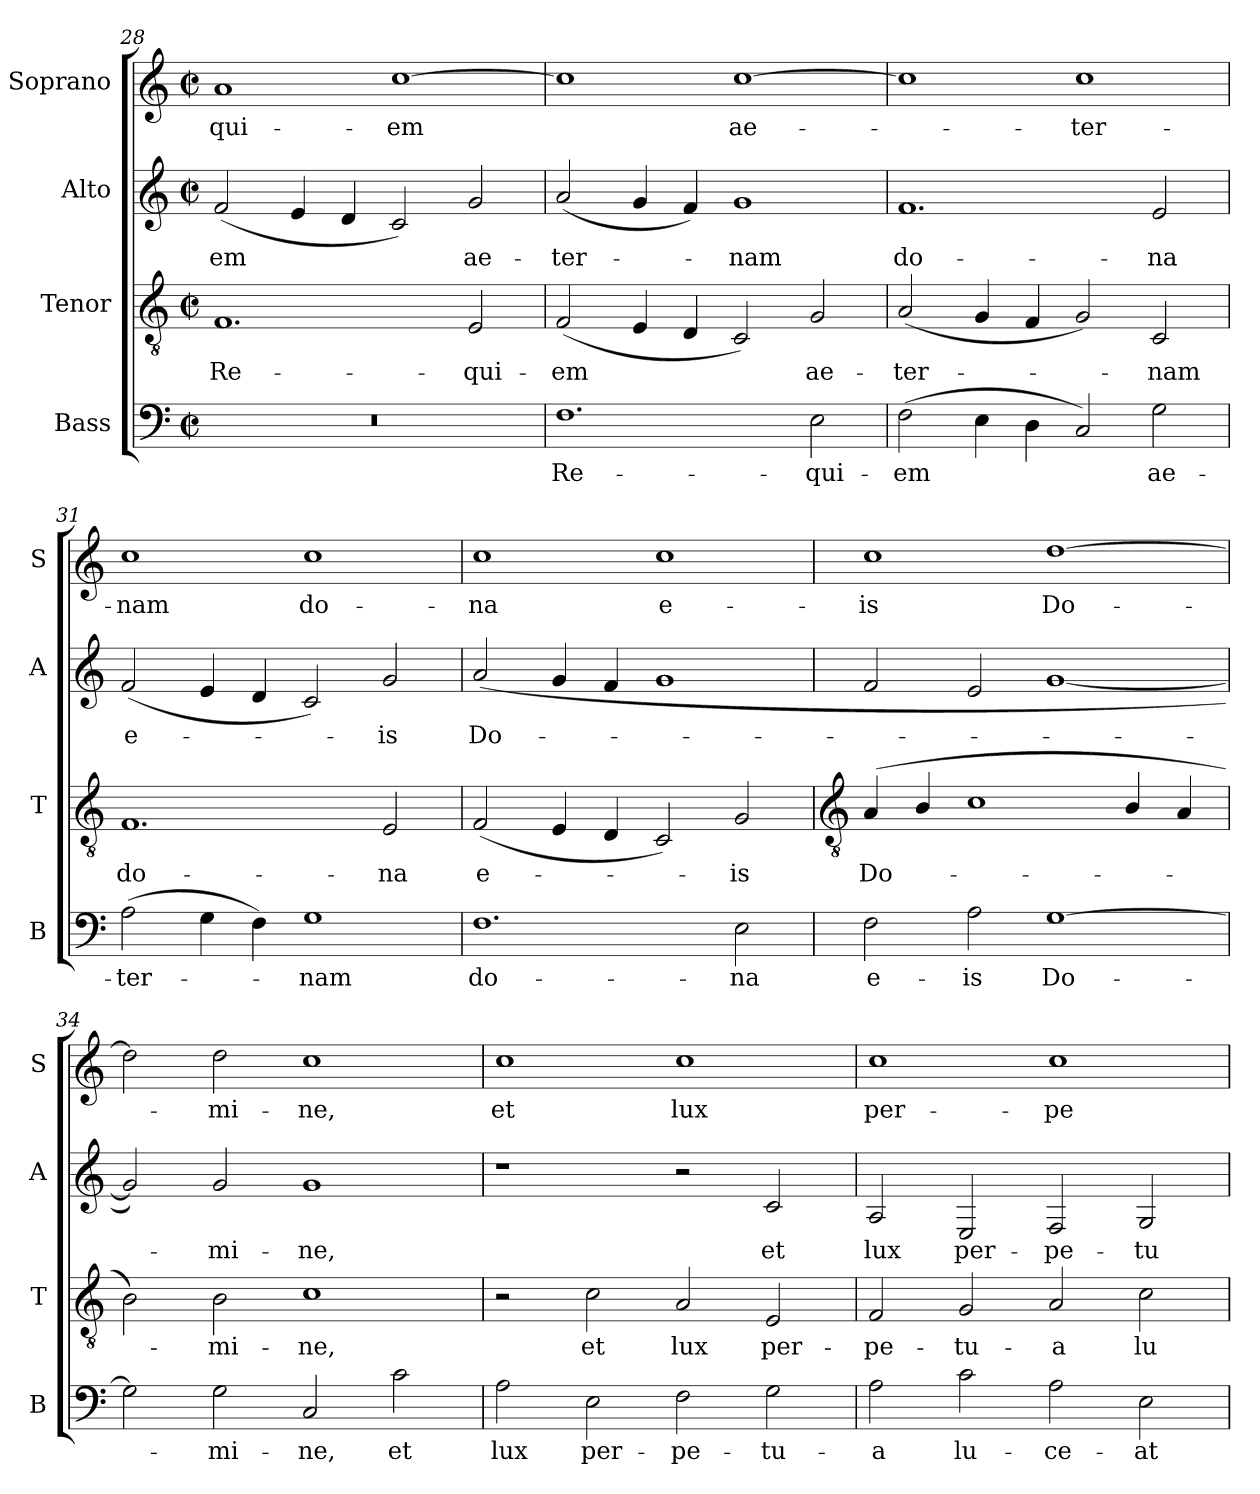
**kern	**text	**kern	**text	**kern	**text	**kern	**text
*part4	*part4	*part3	*part3	*part2	*part2	*part1	*part1
*staff4	*staff4	*staff3	*staff3	*staff2	*staff2	*staff1	*staff1
*I"Bass	*	*I"Tenor	*	*I"Alto	*	*I"Soprano	*
*I'B	*	*I'T	*	*I'A	*	*I'S	*
*clefF4	*	*clefGv2	*	*clefG2	*	*clefG2	*
*k[]	*	*k[]	*	*k[]	*	*k[]	*
*C:	*	*C:	*	*C:	*	*C:	*
*M4/2	*	*M4/2	*	*M4/2	*	*M4/2	*
*met(c|)	*	*met(c|)	*	*met(c|)	*	*met(c|)	*
=28	=28	=28	=28	=28	=28	=28	=28
!	!	!	!LO:LY:b	!	!LO:LY:b	!	!LO:LY:b
0r	.	1.F	Re-	(<2f	-em	1a	-qui-
.	.	.	.	4e	.	.	.
.	.	.	.	4d	.	.	.
!	!	!	!	!	!	!	!LO:LY:b
.	.	.	.	2c)	.	[1cc	-em
!	!	!	!LO:LY:b	!	!LO:LY:b	!	!
.	.	2E	-qui-	2g	ae-	.	.
=29	=29	=29	=29	=29	=29	=29	=29
!	!LO:LY:b	!	!LO:LY:b	!	!LO:LY:b	!	!
1.F	Re-	(<2F	-em	(<2a	-ter-	1cc]	.
.	.	4E	.	4g	.	.	.
.	.	4D	.	4f)	.	.	.
!	!	!	!	!	!LO:LY:b	!	!LO:LY:b
.	.	2C)	.	1g	nam	[1cc	ae-
!	!LO:LY:b	!	!LO:LY:b	!	!	!	!
2E	-qui-	2G	ae-	.	.	.	.
=30	=30	=30	=30	=30	=30	=30	=30
!	!LO:LY:b	!	!LO:LY:b	!	!LO:LY:b	!	!
(>2F	-em	(<2A	-ter-	1.f	do-	1cc]	.
4E	.	4G	.	.	.	.	.
4D	.	4F	.	.	.	.	.
!	!	!	!	!	!	!	!LO:LY:b
2C)	.	2G)	.	.	.	1cc	ter-
!	!LO:LY:b	!	!LO:LY:b	!	!LO:LY:b	!	!
2G	ae-	2C	nam	2e	-na	.	.
=31	=31	=31	=31	=31	=31	=31	=31
!	!LO:LY:b	!	!LO:LY:b	!	!LO:LY:b	!	!LO:LY:b
(>2A	-ter-	1.F	do-	(<2f	e-	1cc	-nam
4G	.	.	.	4e	.	.	.
4F)	.	.	.	4d	.	.	.
!	!LO:LY:b	!	!	!	!	!	!LO:LY:b
1G	nam	.	.	2c)	.	1cc	do-
!	!	!	!LO:LY:b	!	!LO:LY:b	!	!
.	.	2E	-na	2g	is	.	.
=32	=32	=32	=32	=32	=32	=32	=32
!	!LO:LY:b	!	!LO:LY:b	!	!LO:LY:b	!	!LO:LY:b
1.F	do-	(<2F	e-	(<2a	Do-	1cc	-na
.	.	4E	.	4g	.	.	.
.	.	4D	.	4f	.	.	.
!	!	!	!	!	!	!	!LO:LY:b
.	.	2C)	.	1g	.	1cc	e-
!	!LO:LY:b	!	!LO:LY:b	!	!	!	!
2E	-na	2G	is	.	.	.	.
!!LO:LB:g=z
=33	=33	=33	=33	=33	=33	=33	=33
*	*	*clefGv2	*	*	*	*	*
!	!LO:LY:b	!	!LO:LY:b	!	!	!	!LO:LY:b
2F	e-	(<4A	Do-	2f	.	1cc	-is
.	.	4B/	.	.	.	.	.
!	!LO:LY:b	!	!	!	!	!	!
2A	-is	1c/	.	2e	.	.	.
!	!LO:LY:b	!	!	!	!	!	!LO:LY:b
[1G	Do-	.	.	[1g	.	[1dd	Do-
.	.	4B/	.	.	.	.	.
.	.	4A	.	.	.	.	.
=34	=34	=34	=34	=34	=34	=34	=34
2G]	.	2B)	.	2g])	.	2dd]	.
!	!LO:LY:b	!	!LO:LY:b	!	!LO:LY:b	!	!LO:LY:b
2G	mi-	2B	mi-	2g	mi-	2dd	mi-
!	!LO:LY:b	!	!LO:LY:b	!	!LO:LY:b	!	!LO:LY:b
2C	-ne,	1c	-ne,	1g	-ne,	1cc	-ne,
!	!LO:LY:b	!	!	!	!	!	!
2c	et	.	.	.	.	.	.
=35	=35	=35	=35	=35	=35	=35	=35
!	!LO:LY:b	!	!	!	!	!	!LO:LY:b
2A	lux	2r	.	1r	.	1cc	et
!	!LO:LY:b	!	!LO:LY:b	!	!	!	!
2E	per-	2c	et	.	.	.	.
!	!LO:LY:b	!	!LO:LY:b	!	!	!	!LO:LY:b
2F	-pe-	2A	lux	2r	.	1cc	lux
!	!LO:LY:b	!	!LO:LY:b	!	!LO:LY:b	!	!
2G	-tu-	2E	per-	2c	et	.	.
=36	=36	=36	=36	=36	=36	=36	=36
!	!LO:LY:b	!	!LO:LY:b	!	!LO:LY:b	!	!LO:LY:b
2A	-a	2F	-pe-	2A	lux	1cc	per-
!	!LO:LY:b	!	!LO:LY:b	!	!LO:LY:b	!	!
2c	lu-	2G	-tu-	2E	per-	.	.
!	!LO:LY:b	!	!LO:LY:b	!	!LO:LY:b	!	!LO:LY:b
2A	-ce-	2A	-a	2F	-pe-	1cc	-pe-
!	!LO:LY:b	!	!LO:LY:b	!	!LO:LY:b	!	!
2E	-at	2c	lu-	2G	-tu-	.	.
=	=	=	=	=	=	=	=
*-	*-	*-	*-	*-	*-	*-	*-
